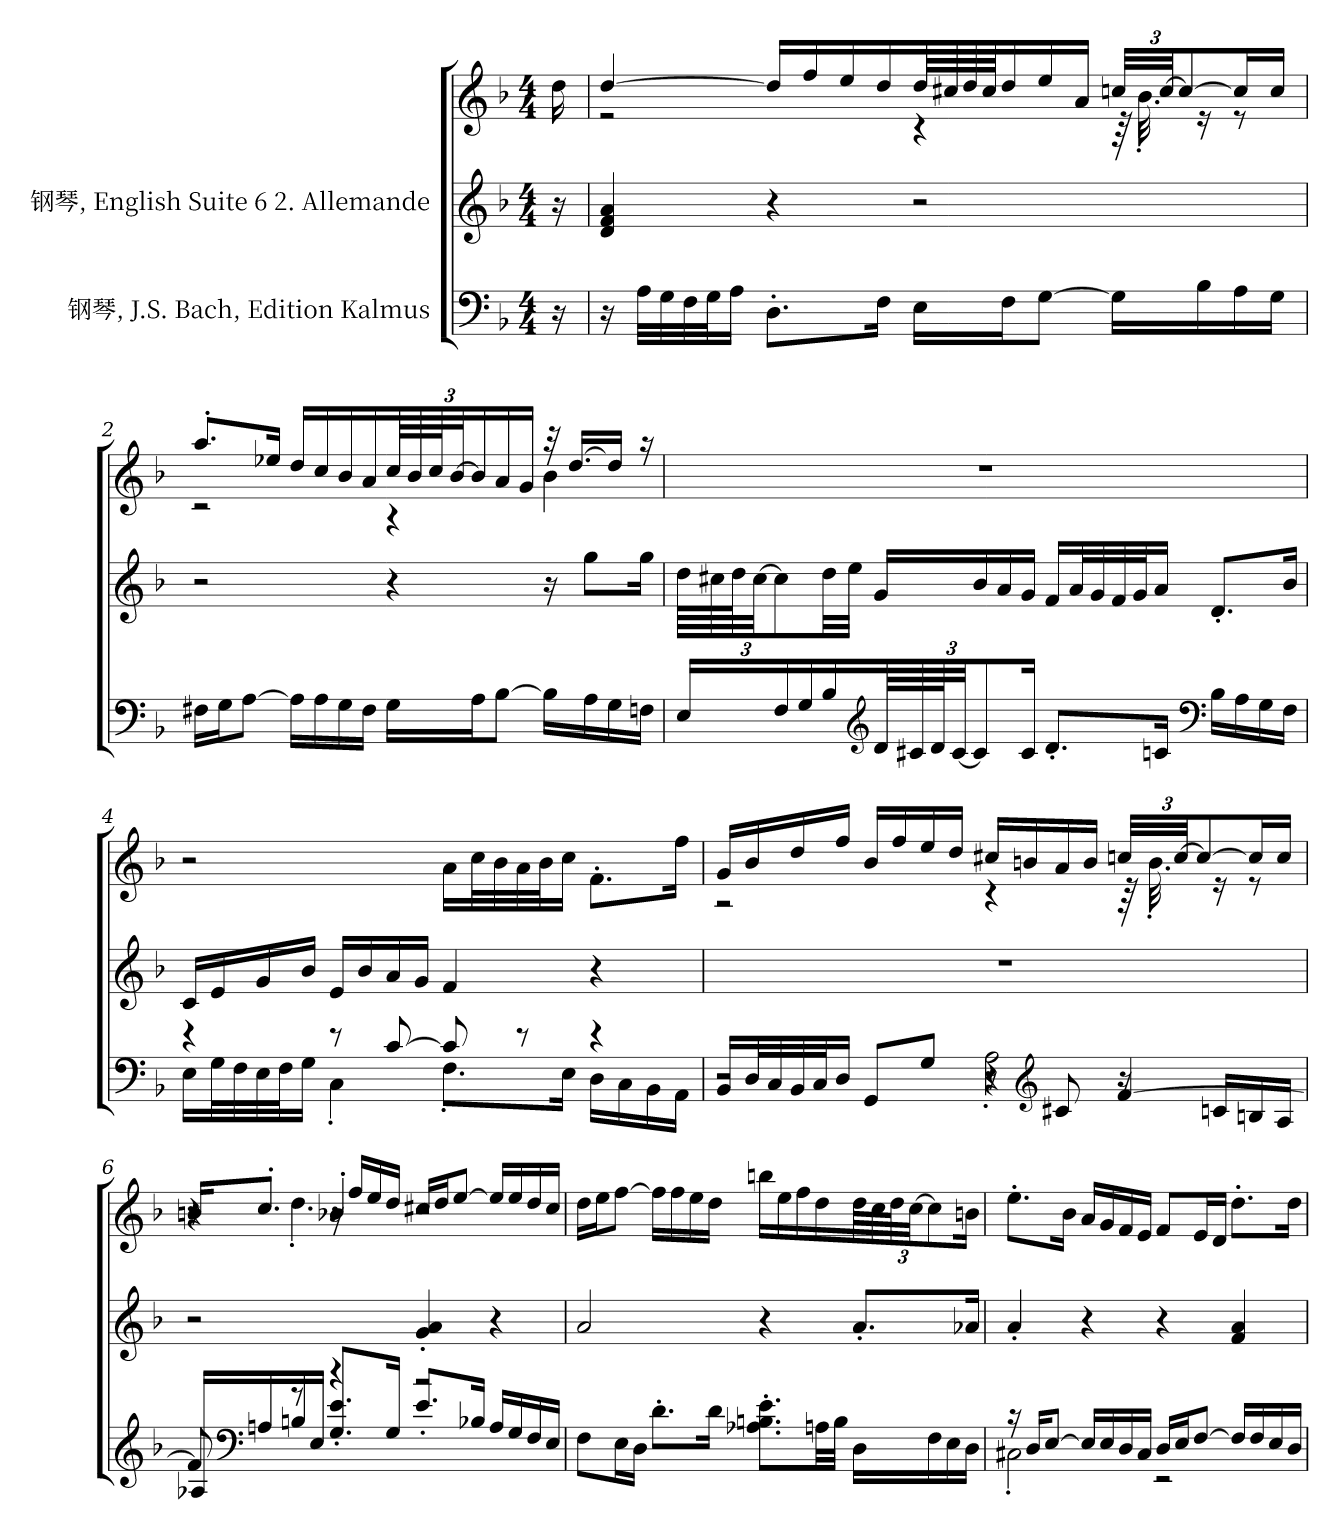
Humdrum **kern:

**kern	**kern	**kern
*part2	*part1	*part1
*staff3	*staff2	*staff1
*I"钢琴, J.S. Bach, Edition Kalmus	*I"钢琴, English Suite 6 2. Allemande	*
*clefF4	*clefG2	*clefG2
*k[b-]	*k[b-]	*k[b-]
*M4/4	*M4/4	*M4/4
*MM70	*MM70	*MM70
=	=	=
16r	16r	16dd\
=1	=1	=1
*	*	*MM72
*	*	*^
16r	4d/ 4f/ 4a/	[4dd/	2r
32A\LLL	.	.	.
32G\	.	.	.
32F\	.	.	.
32G\J	.	.	.
16A\JJ	.	.	.
8.D'\L	4r	16dd/LL]	.
.	.	16ff/	.
.	.	16ee/	.
16F\Jk	.	16dd/	.
16E\LL	2r	64dd/LL	4r
.	.	64cc#X/	.
.	.	64dd/	.
.	.	64cc#/JJ	.
16F\J	.	16dd/	.
[8G\J	.	16ee/	.
.	.	16a/JJ	.
*	*	*Xbrackettup	*
16G\LL]	.	48ccn/LLL	64r
.	.	.	32.b-'\
.	.	[48cc/JJ	.
.	.	12cc/_	.
16B-\	.	.	16r
16A\	.	16cc/L]	8r
16G\JJ	.	16cc/JJ	.
!!LO:LB:g=z	!!
=2	=2	=2	=2
16F#X\LL	2r	8.aa'/L	2r
16G\J	.	.	.
[8A\J	.	.	.
.	.	16ee-X/Jk	.
16A\LL]	.	16dd/LL	.
16A\	.	16cc/	.
16G\	.	16b-/	.
16F#\JJ	.	16a/	.
16G\LL	4r	64cc/LL	4r
.	.	64b-/	.
.	.	96cc/J	.
.	.	[48b-/J	.
16A\J	.	16b-/]	.
[8B-\J	.	16a/	.
.	.	16g/JJ	.
16B-\LL]	16r	32r	4b-\
.	.	[16.dd/LL	.
16A\	8gg\L	.	.
16G\	.	16dd/JJ]	.
16Fn\JJ	16gg\Jk	16r	.
*	*	*v	*v
!!LO:LB:g=z
=3	=3	=3
16E/LL	64dd\LLLL	1r
.	64cc#X\	.
*	*Xbrackettup	*
.	96dd\J	.
.	[48cc#\JJ	.
16F/	8cc#\]	.
16G/	.	.
16B-/	32dd\LL	.
.	32ee\JJJ	.
*clefG2	*	*
64d/LL	16g/LL	.
64c#X/	.	.
*Xbrackettup	*	*
96d/J	.	.
[48c#/JJ	.	.
8c#/]	16b-/	.
.	16a/	.
16c#/Jk	16g/JJ	.
8.d'/L	16f/LL	.
.	32a/L	.
.	32g/	.
.	32f/	.
.	32g/J	.
16cn/Jk	16a/JJ	.
*clefF4	*	*
16B-\LL	8.d'/L	.
16A\	.	.
16G\	.	.
16F\JJ	16b-/Jk	.
!!LO:LB:g=z
=4	=4	=4
*^	*	*
4r	16E\LL	16c/LL	2r
.	32G\L	16e/	.
.	32F\	.	.
.	32E\	16g/	.
.	32F\J	.	.
.	16G\JJ	16b-/JJ	.
8r	4C'\	16e/LL	.
.	.	16b-/	.
[8c/	.	16a/	.
.	.	16g/JJ	.
8c/]	8.F'\L	4f/	16a\LL
.	.	.	32cc\L
.	.	.	32b-\
8r	.	.	32a\
.	.	.	32b-\J
.	16E\Jk	.	16cc\JJ
4r	16D\LL	4r	8.f'\L
.	16C\	.	.
.	16BB-\	.	.
.	16AA\JJ	.	16ff\Jk
!!LO:PB:g=z
=5	=5	=5	=5
*	*^	*	*^
2r	2r	16BB-/LL	1r	16g/LL	2r
.	.	32D/L	.	16b-/	.
.	.	32C/	.	.	.
.	.	32BB-/	.	16dd/	.
.	.	32C/J	.	.	.
.	.	16D/JJ	.	16ff/JJ	.
.	.	8GG/L	.	16b-/LL	.
.	.	.	.	16ff/	.
.	.	8G/J	.	16ee/	.
.	.	.	.	16dd/JJ	.
4r	2A'\	8r	.	16cc#X/LL	4r
.	.	.	.	16bn/	.
*clefG2	*	*	*	*	*
.	.	8c#X/	.	16a/	.
.	.	.	.	16b/JJ	.
[4f/	.	16r	.	48ccn/LLL	64r
.	.	.	.	.	32.b'\
.	.	.	.	[48cc/JJ	.
.	.	.	.	12cc/_	.
.	.	16cn/LL	.	.	16r
.	.	16Bn/	.	16cc/L]	8r
.	.	16A/JJ	.	16cc/JJ	.
*	*v	*v	*	*	*
!!LO:LB:g=z
=6	=6	=6	=6	=6
*	*	*	*	*^
8f/]	16A-X/LL	2r	16bn/KL	8r	4r
*clefF4	*	*	*	*	*
.	16An/	.	8.cc'/J	.	.
8r	16Bn/	.	.	4.dd'\	.
.	16E/JJ	.	.	.	.
4r	8.G/' 8.e/'L	.	16r	.	4b-X'/
.	.	.	16ff/LL	.	.
.	.	.	16ee/	.	.
.	16G/Jk	.	16dd/JJ	.	.
2r	8.e'/L	4g/' 4a/'	16cc#X/LL	2r	2r
.	.	.	16dd/J	.	.
.	.	.	[8ee/J	.	.
.	16B-X/Jk	.	.	.	.
.	16A/LL	4r	16ee/LL]	.	.
.	16G/	.	16ee/	.	.
.	16F/	.	16dd/	.	.
.	16E/JJ	.	16cc#/JJ	.	.
*v	*v	*	*v	*v	*v
=7	=7	=7
8F\L	2a/	16dd\LL
.	.	16ee\J
16E\L	.	[8ff\J
16D\JJ	.	.
8.d'\L	.	16ff\LL]
.	.	16ff\
.	.	16ee\
16d\Jk	.	16dd\JJ
8.A-X\' 8.Bn\' 8.e\'L	4r	16bbn\LL
.	.	16ee\
.	.	16ff\
32An\LL	.	16dd\
32B\JJJ	.	.
16D\LL	8.a'/L	64dd\LL
.	.	64cc\
.	.	96dd\J
.	.	[48cc\JJ
16F\	.	8cc\]
16E\	.	.
16D\JJ	16a-X/Jk	16bn\Jk
!!LO:LB:g=z
=8	=8	=8
*^	*	*
16r	2C#X'\	4a'/	8.ee'\L
16D/KL	.	.	.
[8E/J	.	.	.
.	.	.	16b-\Jk
16E/LL]	.	4r	16a/LL
16E/	.	.	16g/
16D/	.	.	16f/
16C#/JJ	.	.	16e/JJ
16D/LL	2r	4r	8f/L
16E/J	.	.	.
[8F/J	.	.	16e/L
.	.	.	16d/JJ
16F/LL]	.	4f/ 4a/	8.dd'\L
16F/	.	.	.
16E/	.	.	.
16D/JJ	.	.	16dd\Jk
*v	*v	*	*
=	=	=
*-	*-	*-
